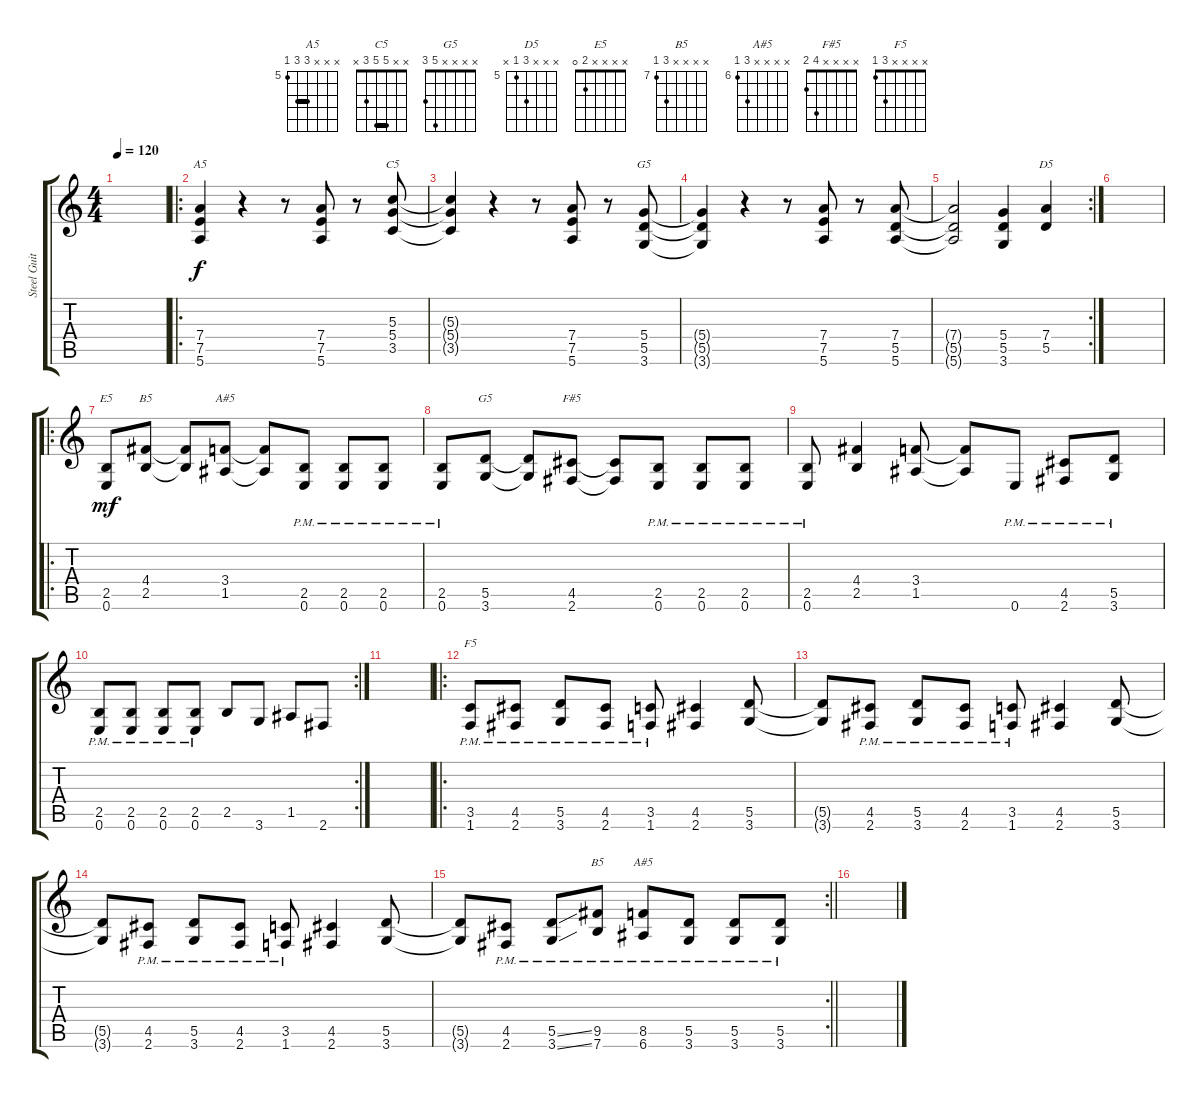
\track ("Steel Guitar" "Steel Guit") {instrument acousticguitarsteel}
\staff {score tabs}
\tuning (E4 B3 G3 D3 A2 E2) {hide}
\chord ("A5" x x x 7 7 5) {firstfret 5 barre 7}
\chord ("C5" x x 5 5 3 x) {barre 5}
\chord ("G5" x x x 5 5 3) {barre 5}
\chord ("D5" x x x 7 5 x) {firstfret 5}
\chord ("E5" x x x x 2 0)
\chord ("B5" x x x 4 2 x)
\chord ("A#5" x x x 3 1 x)
\chord ("G5" x x x x 5 3)
\chord ("F#5" x x x x 4 2)
\chord ("F5" x x x x 3 1)
\chord ("B5" x x x x 9 7) {firstfret 7}
\chord ("A#5" x x x x 8 6) {firstfret 6}
\ts (4 4)
\section ("" "")
\tempo 120
\clef g2
\ks c
|
\ro
(7.4 7.5 5.6).4{ch "A5" dy f} r.4 r.8 (7.4 7.5 5.6).8 r.8 (5.3 5.4 3.5).8{ch "C5"} |
(5.3{t} 5.4{t} 3.5{t}).4 r.4 r.8 (7.4 7.5 5.6).8 r.8 (5.4 5.5 3.6).8{ch "G5"} |
(5.4{t} 5.5{t} 3.6{t}).4 r.4 r.8 (7.4 7.5 5.6).8 r.8 (7.4 5.5 5.6).8 |
\rc 2
(7.4{t} 5.5{t} 5.6{t}).2 (5.4 5.5 3.6).4 (7.4 5.5).4{ch "D5"} |
|
\ro
(2.5 0.6).8{ch "E5" dy mf} (4.4 2.5).8{ch "B5"} (4.4{t} 2.5{t}).8 (3.4 1.5).8{ch "A#5"} (3.4{t} 1.5{t}).8 (2.5{pm} 0.6{pm}).8 (2.5{pm} 0.6{pm}).8 (2.5{pm} 0.6{pm}).8 |
(2.5{pm} 0.6{pm}).8 (5.5 3.6).8{ch "G5"} (5.5{t} 3.6{t}).8 (4.5 2.6).8{ch "F#5"} (4.5{t} 2.6{t}).8 (2.5{pm} 0.6{pm}).8 (2.5{pm} 0.6{pm}).8 (2.5{pm} 0.6{pm}).8 |
(2.5{pm} 0.6{pm}).8 (4.4 2.5).4 (3.4 1.5).8 (3.4{t} 1.5{t}).8 0.6{pm}.8 (4.5{pm} 2.6{pm}).8 (5.5{pm} 3.6{pm}).8 |
\rc 2
(2.5{pm} 0.6{pm}).8 (2.5{pm} 0.6{pm}).8 (2.5{pm} 0.6{pm}).8 (2.5 0.6{pm}).8 2.5.8 3.6.8 1.5.8 2.6.8 |
|
\ro
(3.5{pm} 1.6{pm}).8{ch "F5"} (4.5{pm} 2.6{pm}).8 (5.5{pm} 3.6{pm}).8 (4.5{pm} 2.6{pm}).8 (3.5{pm} 1.6{pm}).8 (4.5 2.6).4 (5.5 3.6).8 |
(5.5{t} 3.6{t}).8 (4.5{pm} 2.6{pm}).8 (5.5{pm} 3.6{pm}).8 (4.5{pm} 2.6{pm}).8 (3.5{pm} 1.6{pm}).8 (4.5 2.6).4 (5.5 3.6).8 |
(5.5{t} 3.6{t}).8 (4.5{pm} 2.6{pm}).8 (5.5{pm} 3.6{pm}).8 (4.5{pm} 2.6{pm}).8 (3.5{pm} 1.6{pm}).8 (4.5 2.6).4 (5.5 3.6).8 |
\rc 2
\barLineRight lightlight
(5.5{t} 3.6{t}).8 (4.5{pm} 2.6{pm}).8 (5.5{ss pm} 3.6{ss pm}).8 (9.5{pm} 7.6{pm}).8{ch "B5"} (8.5{pm} 6.6{pm}).8{ch "A#5"} (5.5{pm} 3.6{pm}).8 (5.5{pm} 3.6{pm}).8 (5.5{pm} 3.6{pm}).8 |
\section ("" "")
